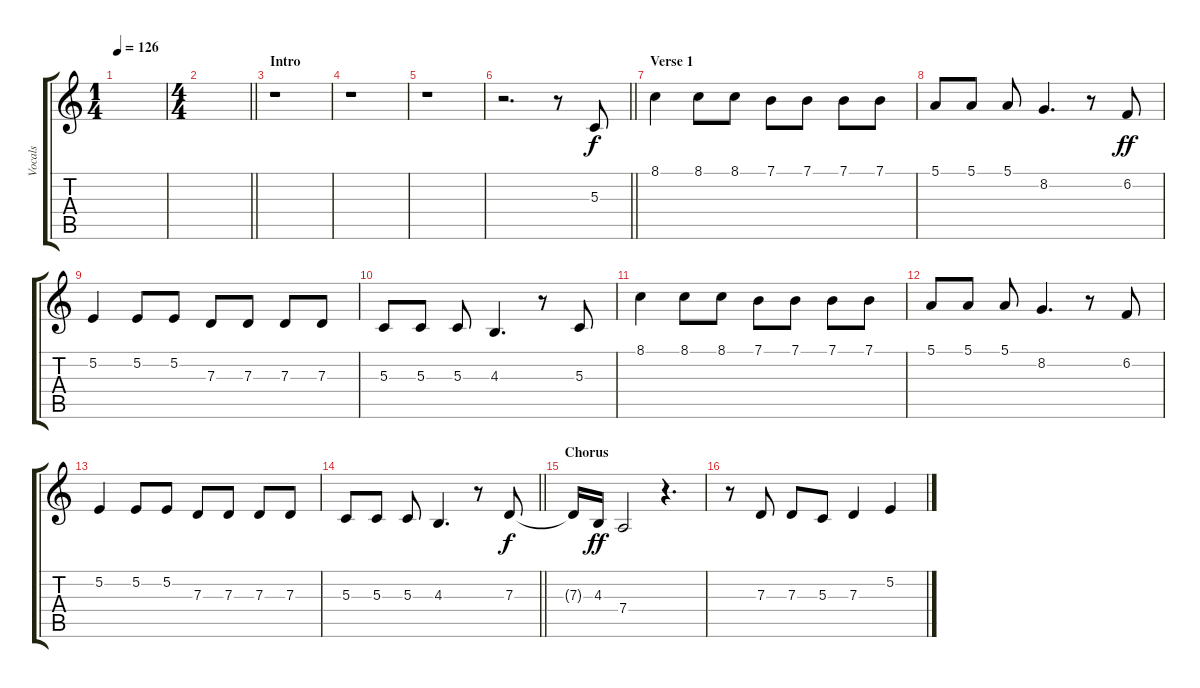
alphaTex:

\track ("Vocals" "Vocals") {instrument oboe}
\staff {score tabs}
\tuning (E4 B3 G3 D3 A2 E2) {hide}
\ts (1 4)
\tempo 126
\clef g2
\ks c
|
\ts (4 4)
\barLineRight lightlight
|
\section ("" "Intro")
r.1 |
r.1 |
r.1 |
\barLineRight lightlight
r.2{d} r.8 5.3.8 |
\section ("" "Verse 1")
8.1.4 8.1.8 8.1.8 7.1.8 7.1.8 7.1.8 7.1.8 |
5.1.8 5.1.8 5.1.8 8.2.4{d dy f} r.8 6.2.8{dy ff} |
5.2.4 5.2.8 5.2.8 7.3.8 7.3.8 7.3.8 7.3.8 |
5.3.8 5.3.8 5.3.8 4.3.4{d} r.8 5.3.8 |
8.1.4 8.1.8 8.1.8 7.1.8 7.1.8 7.1.8 7.1.8 |
5.1.8 5.1.8 5.1.8 8.2.4{d} r.8 6.2.8 |
5.2.4 5.2.8 5.2.8 7.3.8 7.3.8 7.3.8 7.3.8 |
\barLineRight lightlight
5.3.8 5.3.8 5.3.8 4.3.4{d} r.8 7.3.8{dy f} |
\section ("" "Chorus")
7.3{t}.16 4.3.16{dy ff} 7.4.2 r.4{d} |
r.8 7.3.8 7.3.8 5.3.8 7.3.4 5.2.4
